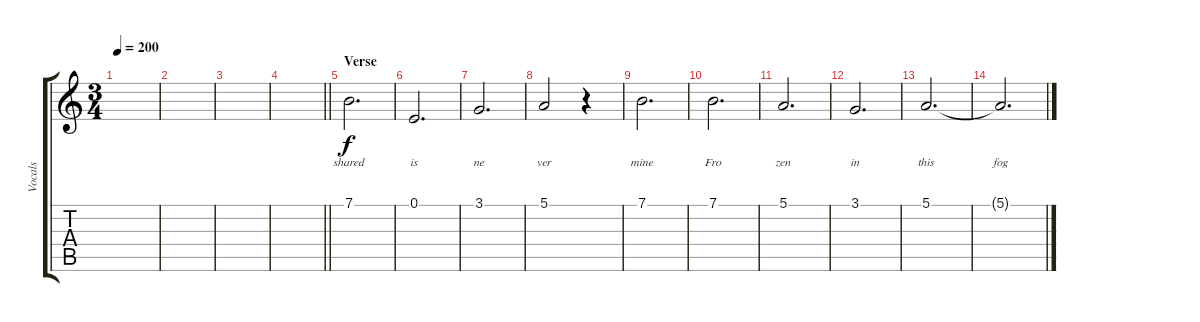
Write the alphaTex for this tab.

\track ("Vocals" "Vocals") {instrument lead1square}
\staff {score tabs}
\tuning (E4 B3 G3 D3 A2 D2) {hide}
\ts (3 4)
\tempo 200
\clef g2
\ks c
|
|
|
\barLineRight lightlight
|
\section ("" "Verse")
7.1.2{d lyrics (0 "shared") lyrics (1 "") lyrics (2 "") lyrics (3 "") lyrics (4 "")} |
0.1.2{d lyrics (0 "is") lyrics (1 "") lyrics (2 "") lyrics (3 "") lyrics (4 "")} |
3.1.2{d lyrics (0 "ne") lyrics (1 "") lyrics (2 "") lyrics (3 "") lyrics (4 "")} |
5.1.2{lyrics (0 "ver") lyrics (1 "") lyrics (2 "") lyrics (3 "") lyrics (4 "")} r.4 |
7.1.2{d lyrics (0 "mine") lyrics (1 "") lyrics (2 "") lyrics (3 "") lyrics (4 "")} |
7.1.2{d lyrics (0 "Fro") lyrics (1 "") lyrics (2 "") lyrics (3 "") lyrics (4 "")} |
5.1.2{d lyrics (0 "zen") lyrics (1 "") lyrics (2 "") lyrics (3 "") lyrics (4 "")} |
3.1.2{d lyrics (0 "in") lyrics (1 "") lyrics (2 "") lyrics (3 "") lyrics (4 "")} |
5.1.2{d lyrics (0 "this") lyrics (1 "") lyrics (2 "") lyrics (3 "") lyrics (4 "")} |
5.1{t}.2{d lyrics (0 "fog") lyrics (1 "") lyrics (2 "") lyrics (3 "") lyrics (4 "")}
